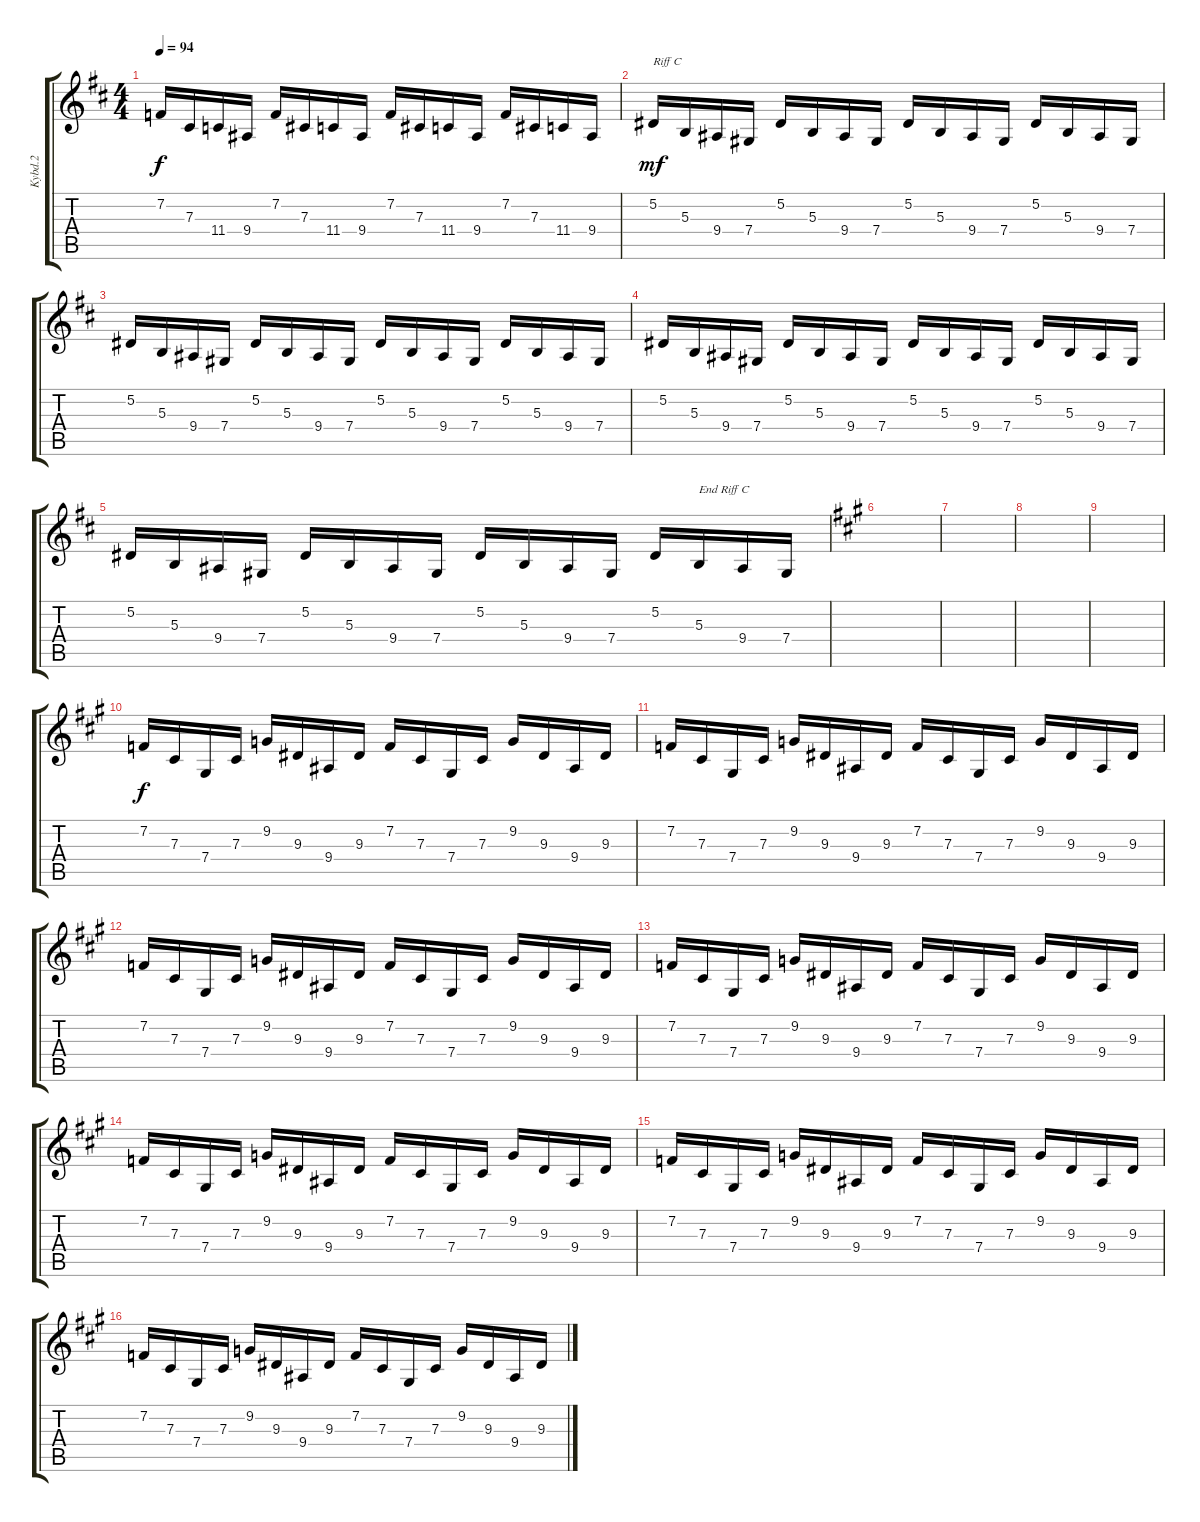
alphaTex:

\track ("Kybd.2" "Kybd.2") {instrument electricpiano1}
\staff {score tabs}
\tuning (Eb4 Bb3 Gb3 Db3 Ab2 Eb2) {hide}
\ts (4 4)
\tempo 94
\clef g2
\ks bminor
7.2.16{dy f} 7.3.16 11.4.16 9.4.16 7.2.16 7.3.16 11.4.16 9.4.16 7.2.16 7.3.16 11.4.16 9.4.16 7.2.16 7.3.16 11.4.16 9.4.16 |
5.2.16{txt "Riff C" dy mf} 5.3.16 9.4.16 7.4.16 5.2.16 5.3.16 9.4.16 7.4.16 5.2.16 5.3.16 9.4.16 7.4.16 5.2.16 5.3.16 9.4.16 7.4.16 |
5.2.16 5.3.16 9.4.16 7.4.16 5.2.16 5.3.16 9.4.16 7.4.16 5.2.16 5.3.16 9.4.16 7.4.16 5.2.16 5.3.16 9.4.16 7.4.16 |
5.2.16 5.3.16 9.4.16 7.4.16 5.2.16 5.3.16 9.4.16 7.4.16 5.2.16 5.3.16 9.4.16 7.4.16 5.2.16 5.3.16 9.4.16 7.4.16 |
5.2.16 5.3.16 9.4.16 7.4.16 5.2.16 5.3.16 9.4.16 7.4.16 5.2.16 5.3.16 9.4.16 7.4.16 5.2.16 5.3.16{txt "End Riff C"} 9.4.16 7.4.16 |
\ks a
|
|
|
|
7.2.16{dy f} 7.3.16 7.4.16 7.3.16 9.2.16 9.3.16 9.4.16 9.3.16 7.2.16 7.3.16 7.4.16 7.3.16 9.2.16 9.3.16 9.4.16 9.3.16 |
7.2.16 7.3.16 7.4.16 7.3.16 9.2.16 9.3.16 9.4.16 9.3.16 7.2.16 7.3.16 7.4.16 7.3.16 9.2.16 9.3.16 9.4.16 9.3.16 |
7.2.16 7.3.16 7.4.16 7.3.16 9.2.16 9.3.16 9.4.16 9.3.16 7.2.16 7.3.16 7.4.16 7.3.16 9.2.16 9.3.16 9.4.16 9.3.16 |
7.2.16 7.3.16 7.4.16 7.3.16 9.2.16 9.3.16 9.4.16 9.3.16 7.2.16 7.3.16 7.4.16 7.3.16 9.2.16 9.3.16 9.4.16 9.3.16 |
7.2.16 7.3.16 7.4.16 7.3.16 9.2.16 9.3.16 9.4.16 9.3.16 7.2.16 7.3.16 7.4.16 7.3.16 9.2.16 9.3.16 9.4.16 9.3.16 |
7.2.16 7.3.16 7.4.16 7.3.16 9.2.16 9.3.16 9.4.16 9.3.16 7.2.16 7.3.16 7.4.16 7.3.16 9.2.16 9.3.16 9.4.16 9.3.16 |
7.2.16 7.3.16 7.4.16 7.3.16 9.2.16 9.3.16 9.4.16 9.3.16 7.2.16 7.3.16 7.4.16 7.3.16 9.2.16 9.3.16 9.4.16 9.3.16
